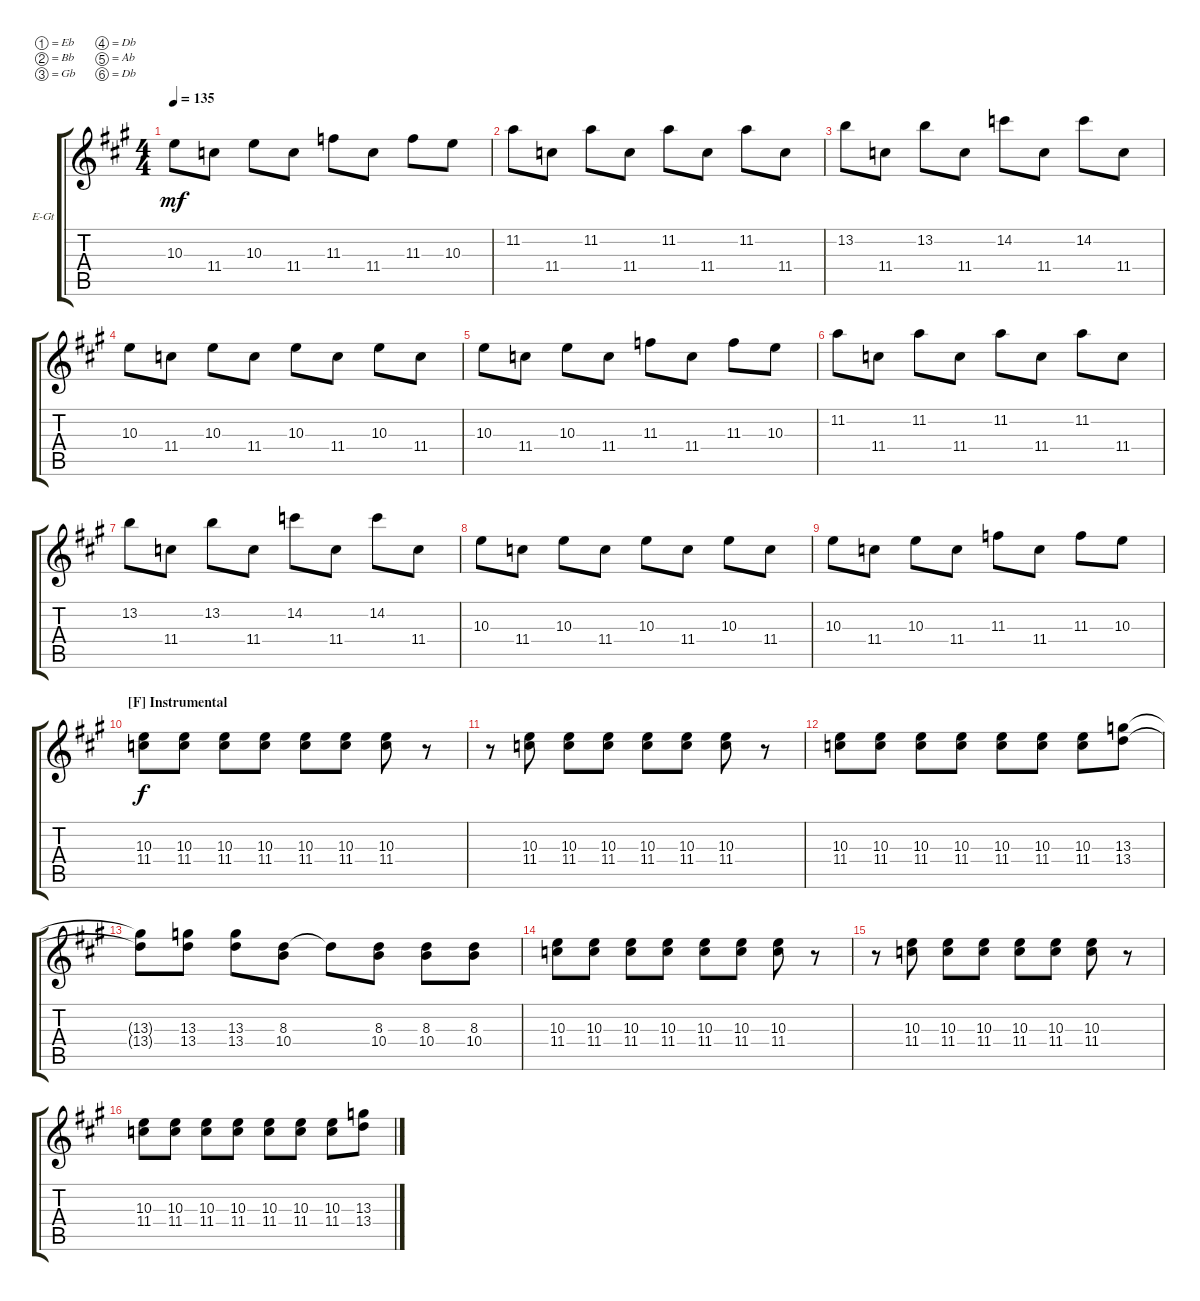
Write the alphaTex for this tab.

\defaultSystemsLayout 4
\bracketExtendMode groupsimilarinstruments
\firstSystemTrackNameOrientation horizontal
\otherSystemsTrackNameOrientation horizontal
\track ("Guitar 1" "E-Gt") {instrument overdrivenguitar}
\staff {score tabs}
\tuning (Eb4 Bb3 Gb3 Db3 Ab2 Db2)
\ts (4 4)
\tempo 135
\clef g2
\ks f#minor
10.3.8{dy mf} 11.4.8 10.3.8 11.4.8 11.3.8 11.4.8 11.3.8 10.3.8 |
11.2.8 11.4.8 11.2.8 11.4.8 11.2.8 11.4.8 11.2.8 11.4.8 |
13.2.8 11.4.8 13.2.8 11.4.8 14.2.8 11.4.8 14.2.8 11.4.8 |
10.3.8 11.4.8 10.3.8 11.4.8 10.3.8 11.4.8 10.3.8 11.4.8 |
10.3.8 11.4.8 10.3.8 11.4.8 11.3.8 11.4.8 11.3.8 10.3.8 |
11.2.8 11.4.8 11.2.8 11.4.8 11.2.8 11.4.8 11.2.8 11.4.8 |
13.2.8 11.4.8 13.2.8 11.4.8 14.2.8 11.4.8 14.2.8 11.4.8 |
10.3.8 11.4.8 10.3.8 11.4.8 10.3.8 11.4.8 10.3.8 11.4.8 |
10.3.8 11.4.8 10.3.8 11.4.8 11.3.8 11.4.8 11.3.8 10.3.8 |
\section ("F" "Instrumental")
(10.3 11.4).8{dy f} (10.3 11.4).8 (10.3 11.4).8 (10.3 11.4).8 (10.3 11.4).8 (10.3 11.4).8 (10.3 11.4).8 r.8 |
r.8 (10.3 11.4).8 (10.3 11.4).8 (10.3 11.4).8 (10.3 11.4).8 (10.3 11.4).8 (10.3 11.4).8 r.8 |
(10.3 11.4).8 (10.3 11.4).8 (10.3 11.4).8 (10.3 11.4).8 (10.3 11.4).8 (10.3 11.4).8 (10.3 11.4).8 (13.3 13.4).8 |
(13.3{t} 13.4{t}).8 (13.3 13.4).8 (13.3 13.4).8 (8.3 10.4).8 8.3{t}.8 (8.3 10.4).8 (8.3 10.4).8 (8.3 10.4).8 |
(10.3 11.4).8 (10.3 11.4).8 (10.3 11.4).8 (10.3 11.4).8 (10.3 11.4).8 (10.3 11.4).8 (10.3 11.4).8 r.8 |
r.8 (10.3 11.4).8 (10.3 11.4).8 (10.3 11.4).8 (10.3 11.4).8 (10.3 11.4).8 (10.3 11.4).8 r.8 |
(10.3 11.4).8 (10.3 11.4).8 (10.3 11.4).8 (10.3 11.4).8 (10.3 11.4).8 (10.3 11.4).8 (10.3 11.4).8 (13.3 13.4).8
